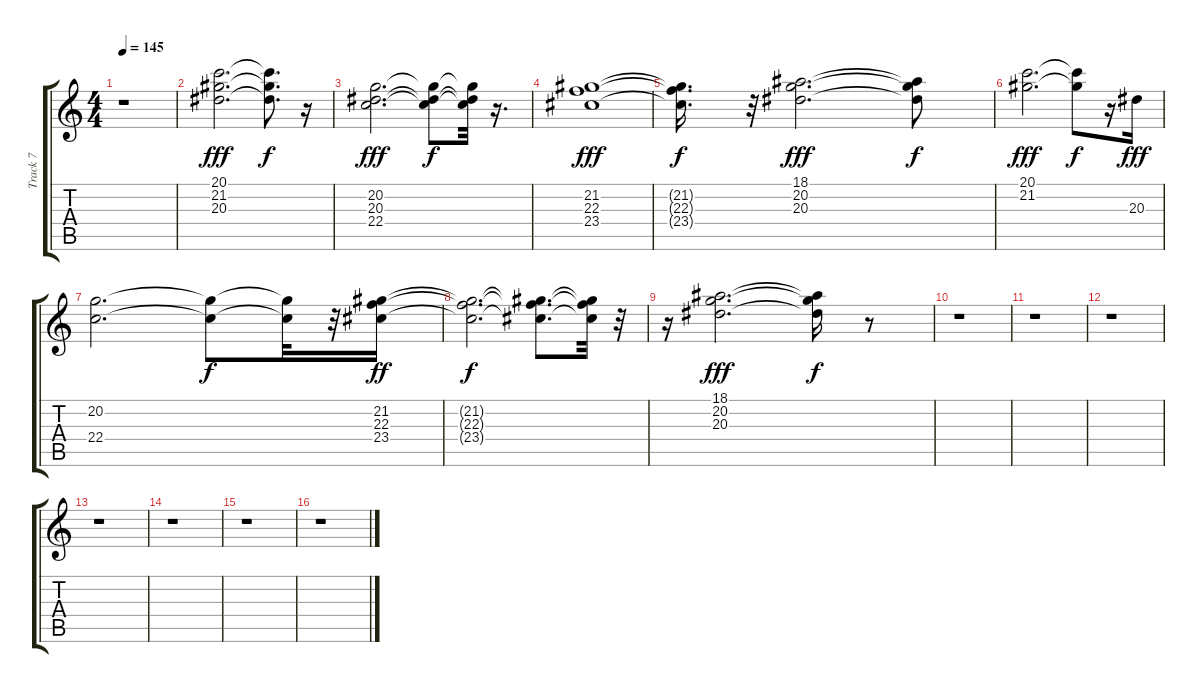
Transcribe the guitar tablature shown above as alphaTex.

\track ("Track 7" "Track 7") {instrument pad2warm}
\staff {score tabs}
\tuning (E4 B3 G3 D3 A2 E2) {hide}
\ts (4 4)
\tempo 145
\clef g2
\ks c
r.1{dy fff instrument pad2warm} |
(20.1 21.2 20.3).2{d} (20.1{t} 21.2{t} 20.3{t}).8{d dy f} r.16 |
(20.2 20.3 22.4).2{d dy fff} (20.2{t} 20.3{t} 22.4{t}).8{dy f} (20.2{t} 20.3{t} 22.4{t}).32 r.16{d} |
(21.2 22.3 23.4).1{dy fff} |
(21.2{t} 22.3{t} 23.4{t}).16{d dy f} r.32 (18.1 20.2 20.3).2{d dy fff} (18.1{t} 20.2{t} 20.3{t}).8{dy f} |
(20.1 21.2).2{d dy fff} (20.1{t} 21.2{t}).8{dy f} r.16 20.3.16{dy fff} |
(20.2 22.4).2{d} (20.2{t} 22.4{t}).8{dy f} (20.2{t} 22.4{t}).32 r.32 (21.2 22.3 23.4).16{dy ff} |
(21.2{t} 22.3{t} 23.4{t}).2{d dy f} (21.2{t} 22.3{t} 23.4{t}).8{d} (21.2{t} 22.3{t} 23.4{t}).32 r.32 |
r.16 (18.1 20.2 20.3).2{d dy fff} (18.1{t} 20.2{t} 20.3{t}).16{dy f} r.8 |
r.1 |
r.1 |
r.1 |
r.1 |
r.1 |
r.1 |
r.1
